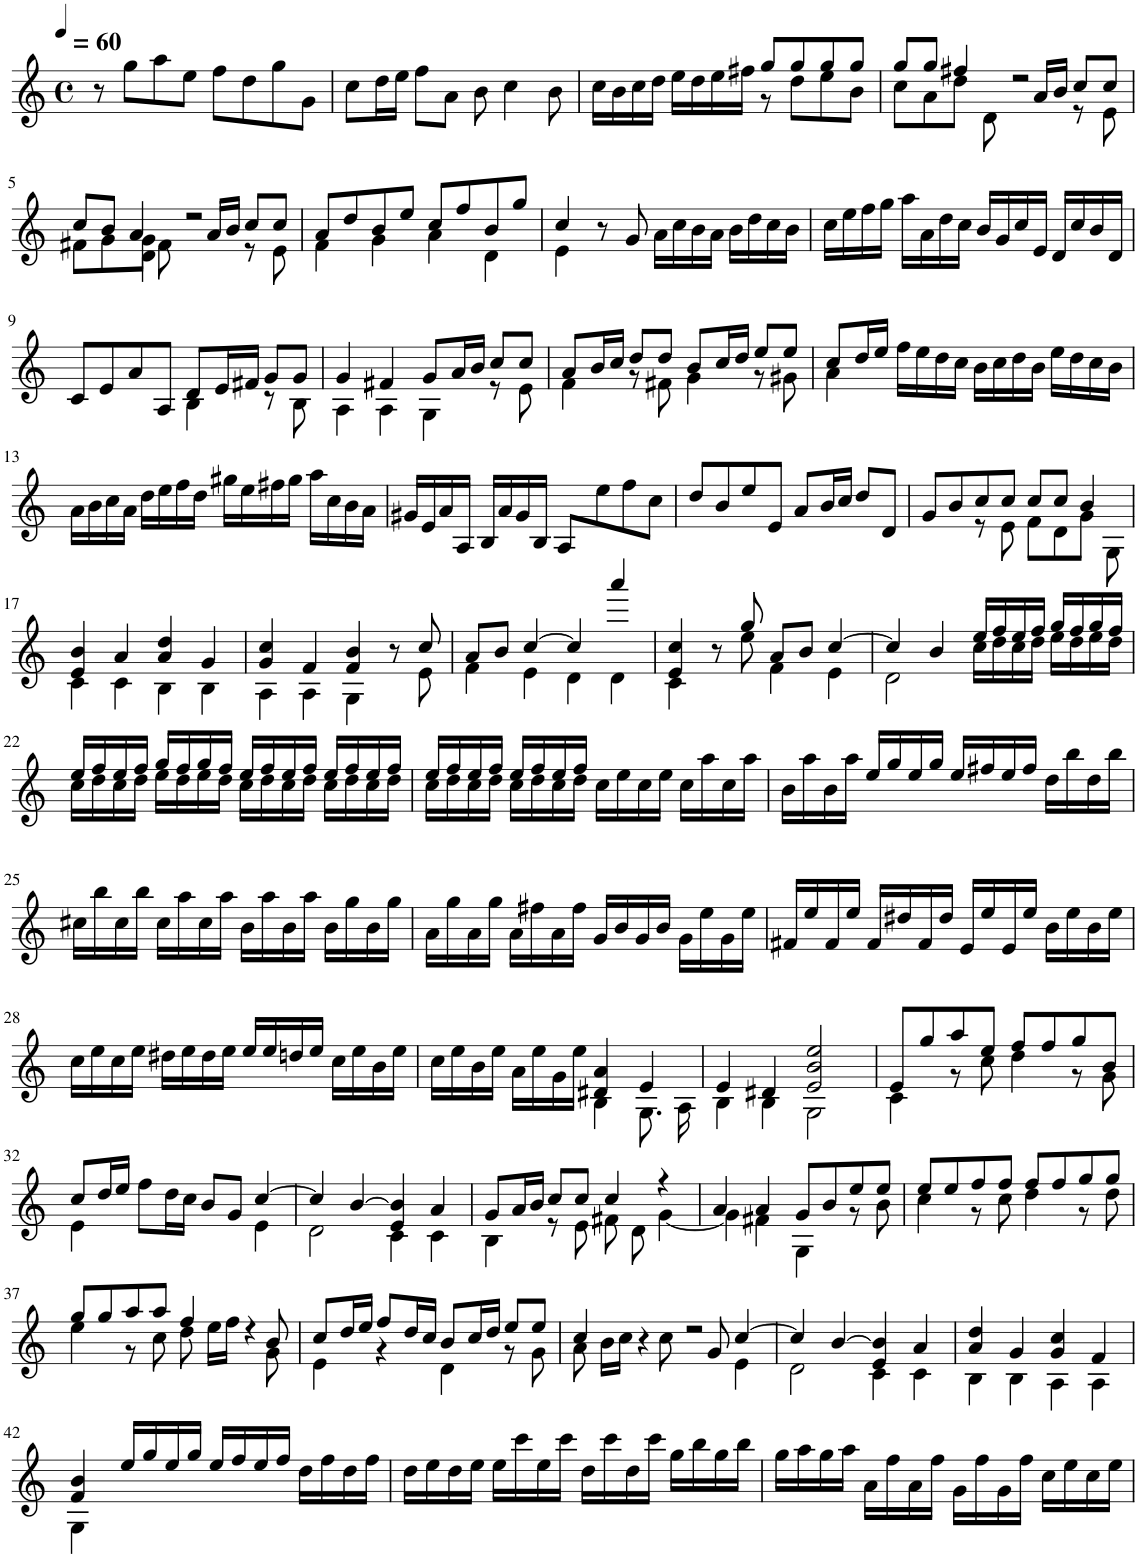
**kern
*part1
*staff1
*I"Violin
*I'Vln.
*clefG2
*k[]
*M4/4
*met(c)
=1
!LO:TX:a:t== 60
8r
8gg\L
8aa\
8ee\J
8ff\L
8dd\
8gg\
8g\J
=2
8cc\L
16dd\L
16ee\JJ
8ff\L
8a\J
8b\
4cc\
8b\
=3
*^
16cc\LL	2ryy
16b\	.
16cc\	.
16dd\JJ	.
16ee\LL	.
16dd\	.
16ee\	.
16ff#X\JJ	.
8gg/L	8r
8gg/	8dd\L
8gg/	8ee\
8gg/J	8b\J
=4	=4
8gg/L	8cc\L
8gg/J	8a\
4ff#X/	8dd\J
.	4.ryy
8d\	.
2r	.
.	8r
.	8e\
.	2ryy
16a/LL	.
16b/JJ	.
8cc/L	.
8cc/J	.
!!LO:LB:g=z	!!
=5	=5
*	*^
8cc/L	8f#X\L	4ryy
8b/J	8g\	.
4a/	8g\J	4d\
.	4.ryy	.
8f#\	.	1ryy
2r	.	.
.	8r	.
.	8e\	.
.	2ryy	.
16a/LL	.	.
16b/JJ	.	.
8cc/L	.	.
8cc/J	.	.
*	*v	*v
=6	=6
8a/L	4f\
8dd/	.
8b/	4g\
8ee/J	.
8cc/L	4a\
8ff/	.
8b/	4d\
8gg/J	.
=7	=7
4cc/	4e\
8r	2.ryy
8g/	.
16a\LL	.
16cc\	.
16b\	.
16a\JJ	.
16b\LL	.
16dd\	.
16cc\	.
16b\JJ	.
*v	*v
=8
16cc\LL
16ee\
16ff\
16gg\JJ
16aa\LL
16a\
16dd\
16cc\JJ
16b/LL
16g/
16cc/
16e/JJ
16d/LL
16cc/
16b/
16d/JJ
!!LO:LB:g=z
=9
*^
8c/L	2ryy
8e/	.
8a/	.
8A/J	.
8d/L	4B\
16e/L	.
16f#X/JJ	.
8g/L	8r
8g/J	8B\
=10	=10
4g/	4A\
4f#X/	4A\
8g/L	4G\
16a/L	.
16b/JJ	.
8cc/L	8r
8cc/J	8e\
=11	=11
8a/L	4f\
16b/L	.
16cc/JJ	.
8dd/L	8r
8dd/J	8f#X\
8b/L	4g\
16cc/L	.
16dd/JJ	.
8ee/L	8r
8ee/J	8g#X\
=12	=12
8cc/L	4a\
16dd/L	.
16ee/JJ	.
16ff\LL	2.ryy
16ee\	.
16dd\	.
16cc\JJ	.
16b\LL	.
16cc\	.
16dd\	.
16b\JJ	.
16ee\LL	.
16dd\	.
16cc\	.
16b\JJ	.
*v	*v
!!LO:LB:g=z
=13
16a\LL
16b\
16cc\
16a\JJ
16dd\LL
16ee\
16ff\
16dd\JJ
16gg#X\LL
16ee\
16ff#X\
16gg#\JJ
16aa\LL
16cc\
16b\
16a\JJ
=14
16g#X/LL
16e/
16a/
16A/JJ
16B/LL
16a/
16g#/
16B/JJ
8A/L
8ee\
8ff\
8cc\J
=15
8dd/L
8b/
8ee/
8e/J
8a/L
16b/L
16cc/JJ
8dd/L
8d/J
=16
*^
8g/L	4ryy
8b/	.
8cc/	8r
8cc/J	8e\
8cc/L	8f\L
8cc/J	8d\
4b/	8g\J
.	4ryy
8G\	.
!!LO:LB:g=z	!!
=17	=17
4e/ 4b/	4c\
4a/	4c\
4a/ 4dd/	4B\
4g/	4B\
=18	=18
4g/ 4cc/	4A\
4f/	4A\
4f/ 4b/	4G\
8r	8ryy
8cc/	8e\
=19	=19
8a/L	4f\
8b/J	.
[4cc/	4e\
4cc/]	4d\
4aaa/	4d\
=20	=20
4e/ 4cc/	4c\
8r	8ryy
8gg/	8ee\
8a/L	4f\
8b/J	.
[4cc/	4e\
=21	=21
4cc/]	2d\
4b/	.
16ee/LL	16cc\LL
16ff/	16dd\
16ee/	16cc\
16ff/JJ	16dd\JJ
16gg/LL	16ee\LL
16ff/	16dd\
16gg/	16ee\
16ff/JJ	16dd\JJ
!!LO:LB:g=z	!!
=22	=22
16ee/LL	16cc\LL
16ff/	16dd\
16ee/	16cc\
16ff/JJ	16dd\JJ
16gg/LL	16ee\LL
16ff/	16dd\
16gg/	16ee\
16ff/JJ	16dd\JJ
16ee/LL	16cc\LL
16ff/	16dd\
16ee/	16cc\
16ff/JJ	16dd\JJ
16ee/LL	16cc\LL
16ff/	16dd\
16ee/	16cc\
16ff/JJ	16dd\JJ
=23	=23
16ee/LL	16cc\LL
16ff/	16dd\
16ee/	16cc\
16ff/JJ	16dd\JJ
16ee/LL	16cc\LL
16ff/	16dd\
16ee/	16cc\
16ff/JJ	16dd\JJ
16cc\LL	2ryy
16ee\	.
16cc\	.
16ee\JJ	.
16cc\LL	.
16aa\	.
16cc\	.
16aa\JJ	.
*v	*v
=24
16b\LL
16aa\
16b\
16aa\JJ
16ee/LL
16gg/
16ee/
16gg/JJ
16ee/LL
16ff#X/
16ee/
16ff#/JJ
16dd\LL
16bb\
16dd\
16bb\JJ
!!LO:LB:g=z
=25
16cc#X\LL
16bb\
16cc#\
16bb\JJ
16cc#\LL
16aa\
16cc#\
16aa\JJ
16b\LL
16aa\
16b\
16aa\JJ
16b\LL
16gg\
16b\
16gg\JJ
=26
16a\LL
16gg\
16a\
16gg\JJ
16a\LL
16ff#X\
16a\
16ff#\JJ
16g/LL
16b/
16g/
16b/JJ
16g\LL
16ee\
16g\
16ee\JJ
=27
16f#X/LL
16ee/
16f#/
16ee/JJ
16f#/LL
16dd#X/
16f#/
16dd#/JJ
16e/LL
16ee/
16e/
16ee/JJ
16b\LL
16ee\
16b\
16ee\JJ
!!LO:LB:g=z
=28
16cc\LL
16ee\
16cc\
16ee\JJ
16dd#X\LL
16ee\
16dd#\
16ee\JJ
16ee/LL
16ee/
16ddn/
16ee/JJ
16cc\LL
16ee\
16b\
16ee\JJ
=29
*^
16cc\LL	2ryy
16ee\	.
16b\	.
16ee\JJ	.
16a\LL	.
16ee\	.
16g\	.
16ee\JJ	.
4d#X/ 4a/	4B\
4e/	8.G\
.	8ryy
16A\	.
=30	=30
4e/	4B\
4d#X/	4B\
2e/ 2b/ 2ee/	2G\
=31	=31
8e/L	4c\
8gg/	.
8aa/	8r
8ee/J	8cc\
8ff/L	4dd\
8ff/	.
8gg/	8r
8b/J	8g\
!!LO:LB:g=z	!!
=32	=32
8cc/L	4e\
16dd/L	.
16ee/JJ	.
8ff\L	2ryy
16dd\L	.
16cc\JJ	.
8b/L	.
8g/J	.
[4cc/	4e\
=33	=33
4cc/]	2d\
[4b/	.
4e/ 4b/]	4c\
4a/	4c\
=34	=34
8g/L	4B\
16a/L	.
16b/JJ	.
8cc/L	8r
8cc/J	8e\
4cc/	8f#X\
.	8ryy
8d\	[4g\
4r	.
.	8ryy
=35	=35
4a/	4g\]
4a/	4f#X\
8g/L	4G\
8b/	.
8ee/	8r
8ee/J	8b\
=36	=36
8ee/L	4cc\
8ee/	.
8ff/	8r
8ff/J	8cc\
8ff/L	4dd\
8ff/	.
8gg/	8r
8gg/J	8dd\
!!LO:LB:g=z	!!
=37	=37
8gg/L	4ee\
8gg/	.
8aa/	8r
8aa/J	8cc\
4ff/	8dd\
.	4ryy
16ee\LL	.
16ff\JJ	.
4r	8g\
.	4ryy
8b/	.
=38	=38
8cc/L	4e\
16dd/L	.
16ee/JJ	.
8ff/L	4r
16dd/L	.
16cc/JJ	.
8b/L	4d\
16cc/L	.
16dd/JJ	.
8ee/L	8r
8ee/J	8g\
=39	=39
4cc/	8a\
.	8ryy
*v	*v
16b\LL
16cc\JJ
4r
8cc\
*^
2r	4e\
.	2ryy
8g/	.
[4cc/	.
.	8ryy
=40	=40
4cc/]	2d\
[4b/	.
4e/ 4b/]	4c\
4a/	4c\
=41	=41
4a/ 4dd/	4B\
4g/	4B\
4g/ 4cc/	4A\
4f/	4A\
!!LO:LB:g=z	!!
=42	=42
4f/ 4b/	4G\
16ee/LL	2.ryy
16gg/	.
16ee/	.
16gg/JJ	.
16ee/LL	.
16ff/	.
16ee/	.
16ff/JJ	.
16dd\LL	.
16ff\	.
16dd\	.
16ff\JJ	.
*v	*v
=43
16dd\LL
16ee\
16dd\
16ee\JJ
16ee\LL
16ccc\
16ee\
16ccc\JJ
16dd\LL
16ccc\
16dd\
16ccc\JJ
16gg\LL
16bb\
16gg\
16bb\JJ
=44
16gg\LL
16aa\
16gg\
16aa\JJ
16a\LL
16ff\
16a\
16ff\JJ
16g\LL
16ff\
16g\
16ff\JJ
16cc\LL
16ee\
16cc\
16ee\JJ
=
*-
